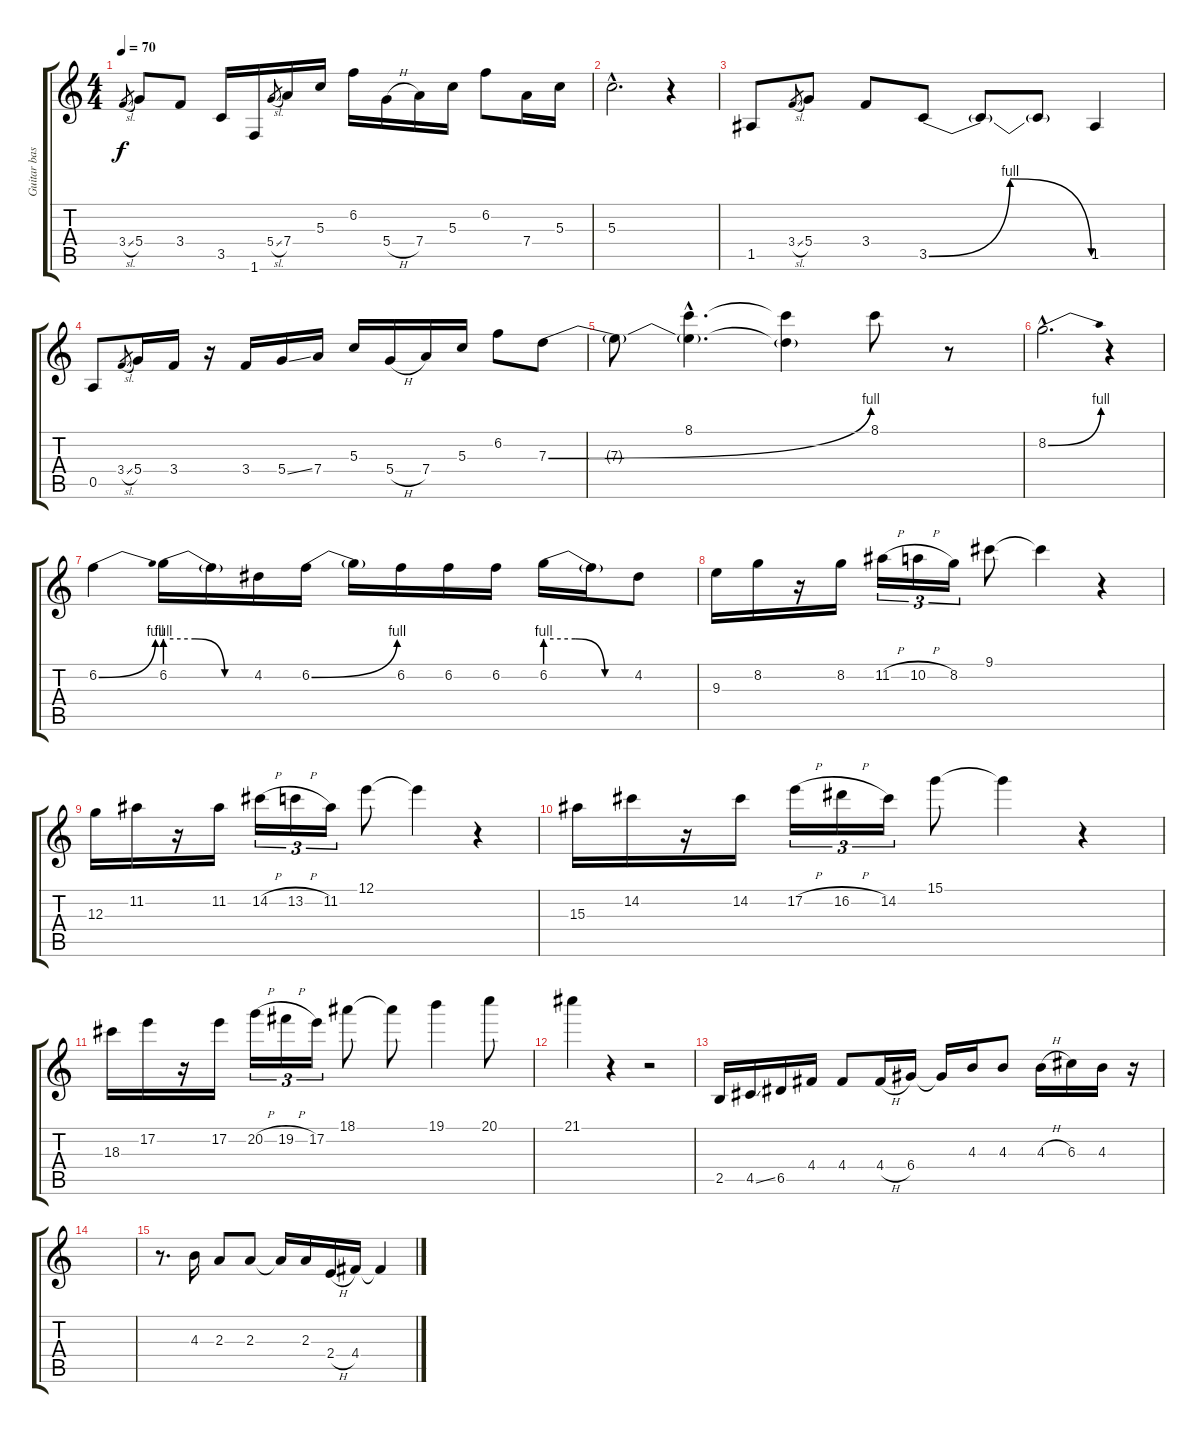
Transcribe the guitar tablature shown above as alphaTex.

\track ("Guitar bass" "Guitar bas") {instrument acousticguitarsteel}
\staff {score tabs}
\tuning (E4 B3 G3 D3 A2 E2) {hide}
\ts (4 4)
\tempo 70
\clef g2
\ks c
3.4{sl}.8{gr dy f} 5.4.8 3.4.8 3.5.16 1.6.16 5.4{sl}.8{gr} 7.4.16 5.3.16 6.2.16 5.4{h}.16 7.4.16 5.3.16 6.2.8 7.4.16 5.3.16 |
5.3{hac}.2{d} r.4 |
1.5.8 3.4{sl}.8{gr} 5.4.8 3.4.8 3.5{be (bendrelease 0 0 15 4 30 4 60 0)}.8 3.5{t}.8 3.5{t}.8 1.5.4 |
0.5.8 3.4{sl}.8{gr} 5.4.16 3.4.16 r.16 3.4.16 5.4{ss}.16 7.4.16 5.3.16 5.4{h}.16 7.4.16 5.3.16 6.2.8 7.3{be (bend 0 0 60 4)}.8 |
7.3{t}.8 (8.1{hac} 7.3{hac t}).4{d} (8.1{t} 7.3{t}).4 8.1.8 r.8 |
8.2{be (bend 0 0 60 4) hac}.2{d} r.4 |
6.2{be (bend 0 0 60 4)}.4 6.2{be (custom 0 4 20 4 40 0 60 0)}.16 6.2{t}.16 4.2.16 6.2{be (bend 0 0 60 4)}.16 6.2{t}.16 6.2.16 6.2.16 6.2.16 6.2{be (custom 0 4 20 4 40 0 60 0)}.16 6.2{t}.16 4.2.8 |
9.3.16 8.2.16 r.16 8.2.16 11.2{h}.16{tu (3 2)} 10.2{h}.16{tu (3 2)} 8.2.16{tu (3 2)} 9.1.8 9.1{t}.4 r.4 |
12.3.16 11.2.16 r.16 11.2.16 14.2{h}.16{tu (3 2)} 13.2{h}.16{tu (3 2)} 11.2.16{tu (3 2)} 12.1.8 12.1{t}.4 r.4 |
15.3.16 14.2.16 r.16 14.2.16 17.2{h}.16{tu (3 2)} 16.2{h}.16{tu (3 2)} 14.2.16{tu (3 2)} 15.1.8 15.1{t}.4 r.4 |
18.3.16 17.2.16 r.16 17.2.16 20.2{h}.16{tu (3 2)} 19.2{h}.16{tu (3 2)} 17.2.16{tu (3 2)} 18.1.8 18.1{t}.8 19.1.4 20.1.8 |
21.1.4 r.4 r.2 |
2.5.16 4.5{ss}.16 6.5.16 4.4.16 4.4.8 4.4{h}.16 6.4.16 6.4{t}.16 4.3.16 4.3.8 4.3{h}.16 6.3.16 4.3.16 r.16 |
|
r.8{d} 4.3.16 2.3.8 2.3.8 2.3{t}.16 2.3.16 2.4{h}.16 4.4.16 4.4{t}.4
